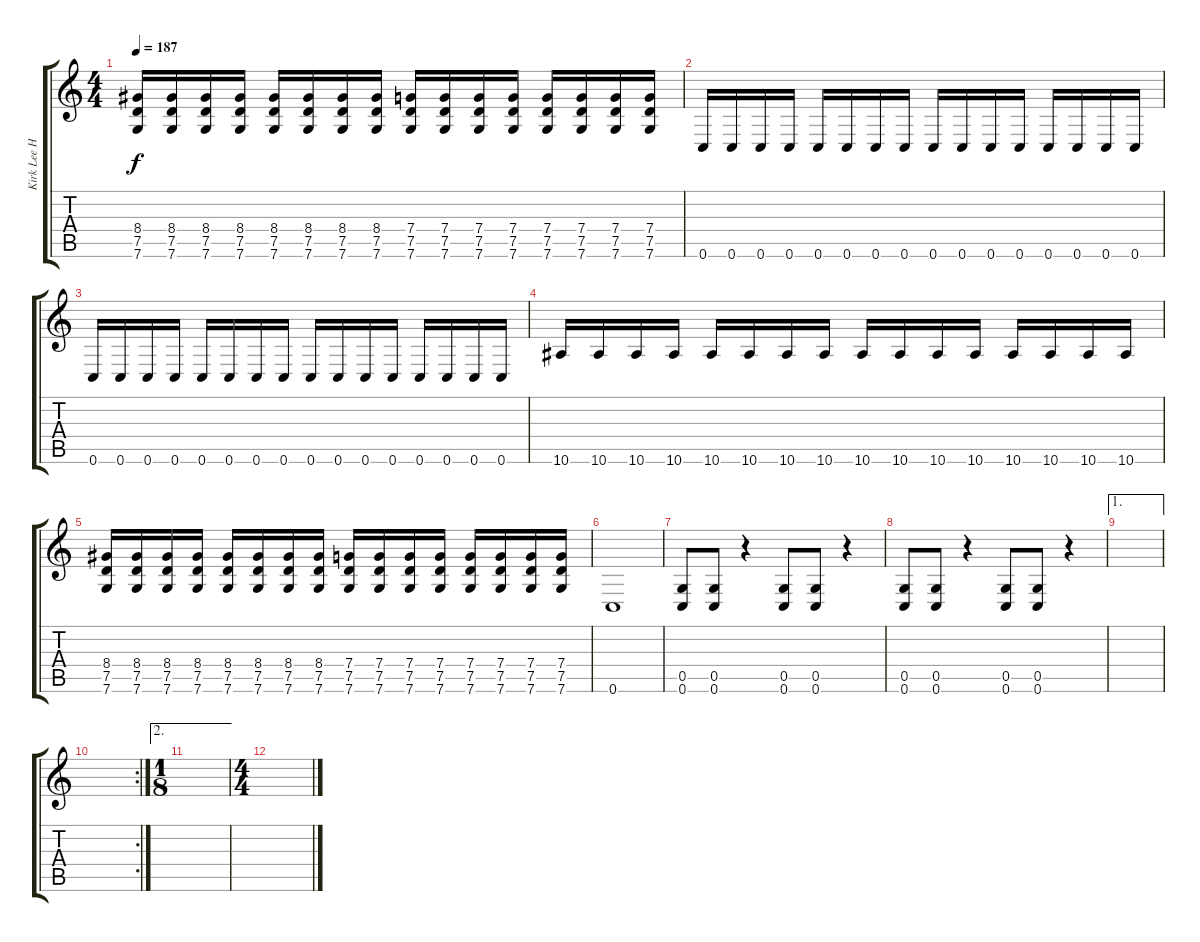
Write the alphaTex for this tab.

\track ("Kirk Lee Hammett" "Kirk Lee H") {instrument distortionguitar}
\staff {score tabs}
\tuning (D4 A3 F3 C3 G2 C2) {hide}
\ts (4 4)
\tempo 187
\clef g2
\ks c
(8.4 7.5 7.6).16{dy f} (8.4 7.5 7.6).16 (8.4 7.5 7.6).16 (8.4 7.5 7.6).16 (8.4 7.5 7.6).16 (8.4 7.5 7.6).16 (8.4 7.5 7.6).16 (8.4 7.5 7.6).16 (7.4 7.5 7.6).16 (7.4 7.5 7.6).16 (7.4 7.5 7.6).16 (7.4 7.5 7.6).16 (7.4 7.5 7.6).16 (7.4 7.5 7.6).16 (7.4 7.5 7.6).16 (7.4 7.5 7.6).16 |
0.6.16 0.6.16 0.6.16 0.6.16 0.6.16 0.6.16 0.6.16 0.6.16 0.6.16 0.6.16 0.6.16 0.6.16 0.6.16 0.6.16 0.6.16 0.6.16 |
0.6.16 0.6.16 0.6.16 0.6.16 0.6.16 0.6.16 0.6.16 0.6.16 0.6.16 0.6.16 0.6.16 0.6.16 0.6.16 0.6.16 0.6.16 0.6.16 |
10.6.16 10.6.16 10.6.16 10.6.16 10.6.16 10.6.16 10.6.16 10.6.16 10.6.16 10.6.16 10.6.16 10.6.16 10.6.16 10.6.16 10.6.16 10.6.16 |
(8.4 7.5 7.6).16 (8.4 7.5 7.6).16 (8.4 7.5 7.6).16 (8.4 7.5 7.6).16 (8.4 7.5 7.6).16 (8.4 7.5 7.6).16 (8.4 7.5 7.6).16 (8.4 7.5 7.6).16 (7.4 7.5 7.6).16 (7.4 7.5 7.6).16 (7.4 7.5 7.6).16 (7.4 7.5 7.6).16 (7.4 7.5 7.6).16 (7.4 7.5 7.6).16 (7.4 7.5 7.6).16 (7.4 7.5 7.6).16 |
0.6.1 |
(0.5 0.6).8 (0.5 0.6).8 r.4 (0.5 0.6).8 (0.5 0.6).8 r.4 |
(0.5 0.6).8 (0.5 0.6).8 r.4 (0.5 0.6).8 (0.5 0.6).8 r.4 |
\ae 1
|
\rc 2
|
\ae 2
\ts (1 8)
|
\ts (4 4)
